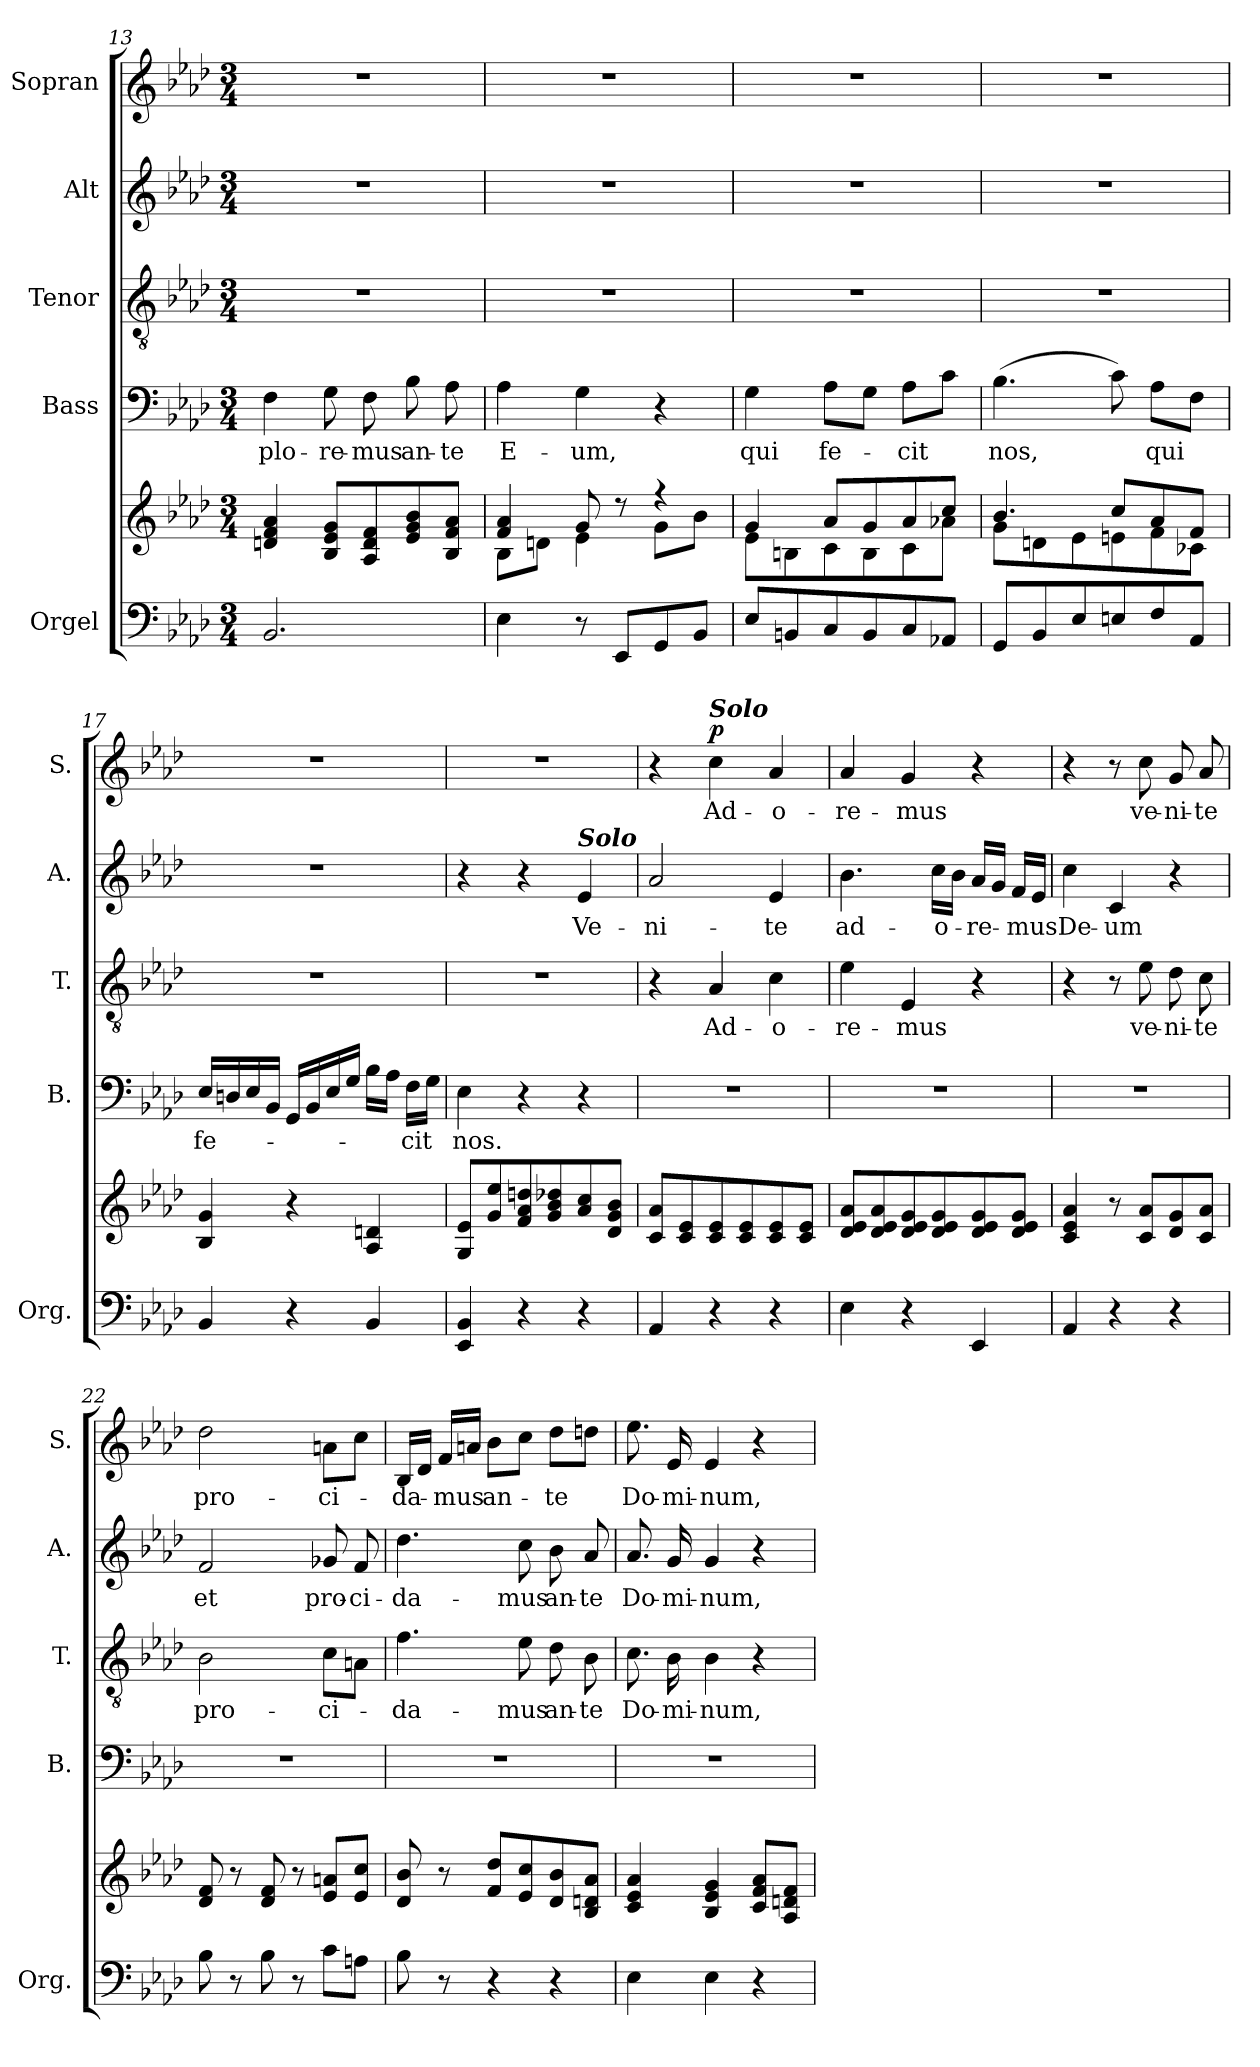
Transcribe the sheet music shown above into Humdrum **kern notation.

**kern	**kern	**kern	**text	**kern	**text	**kern	**text	**kern	**text	**dynam
*part5	*part5	*part4	*part4	*part3	*part3	*part2	*part2	*part1	*part1	*part1
*staff6	*staff5	*staff4	*staff4	*staff3	*staff3	*staff2	*staff2	*staff1	*staff1	*staff1
*I"Orgel	*	*I"Bass	*	*I"Tenor	*	*I"Alt	*	*I"Sopran	*	*
*I'Org.	*	*I'B.	*	*I'T.	*	*I'A.	*	*I'S.	*	*
*clefF4	*clefG2	*clefF4	*	*clefGv2	*	*clefG2	*	*clefG2	*	*
*k[b-e-a-d-]	*k[b-e-a-d-]	*k[b-e-a-d-]	*	*k[b-e-a-d-]	*	*k[b-e-a-d-]	*	*k[b-e-a-d-]	*	*
*A-:	*A-:	*A-:	*	*A-:	*	*A-:	*	*A-:	*	*
*M3/4	*M3/4	*M3/4	*	*M3/4	*	*M3/4	*	*M3/4	*	*
=13	=13	=13	=13	=13	=13	=13	=13	=13	=13	=13
!	!	!	!LO:LY:b	!	!	!	!	!	!	!
2.BB-/	4dn/ 4f/ 4a-/	4F\	plo-	2.r	.	2.r	.	2.r	.	.
!	!	!	!LO:LY:b	!	!	!	!	!	!	!
.	8B-/ 8e-/ 8g/L	8G\	-re-	.	.	.	.	.	.	.
!	!	!	!LO:LY:b	!	!	!	!	!	!	!
.	8A-/ 8d/ 8f/	8F\	-mus	.	.	.	.	.	.	.
!	!	!	!LO:LY:b	!	!	!	!	!	!	!
.	8e-/ 8g/ 8b-/	8B-\	an-	.	.	.	.	.	.	.
!	!	!	!LO:LY:b	!	!	!	!	!	!	!
.	8B-/ 8f/ 8a-/J	8A-\	-te	.	.	.	.	.	.	.
=14	=14	=14	=14	=14	=14	=14	=14	=14	=14	=14
*	*^	*	*	*	*	*	*	*	*	*
!	!	!	!	!LO:LY:b	!	!	!	!	!	!	!
4E-\	4f/ 4a-/	8B-\L	4A-\	E-	2.r	.	2.r	.	2.r	.	.
.	.	8dn\J	.	.	.	.	.	.	.	.	.
!	!	!	!	!LO:LY:b	!	!	!	!	!	!	!
8r	8g/	4e-\	4G\	-um,	.	.	.	.	.	.	.
8EE-/L	8rdd	.	.	.	.	.	.	.	.	.	.
8GG/	4ree	8g\L	4r	.	.	.	.	.	.	.	.
8BB-/J	.	8b-\J	.	.	.	.	.	.	.	.	.
!!LO:PB:g=z
=15	=15	=15	=15	=15	=15	=15	=15	=15	=15	=15	=15
!	!	!	!	!LO:LY:b	!	!	!	!	!	!	!
8E-/L	4g/	8e-\L	4G\	qui	2.r	.	2.r	.	2.r	.	.
8BBn/	.	8Bn\	.	.	.	.	.	.	.	.	.
!	!	!	!	!LO:LY:b	!	!	!	!	!	!	!
8C/	8a-/L	8c\	8A-\L	fe-	.	.	.	.	.	.	.
8BB/	8g/	8B\	8G\J	.	.	.	.	.	.	.	.
!	!	!	!	!LO:LY:b	!	!	!	!	!	!	!
8C/	8a-/	8c\	8A-\L	-cit	.	.	.	.	.	.	.
8AA-X/J	8cc/J	8a-X\J	8c\J	.	.	.	.	.	.	.	.
=16	=16	=16	=16	=16	=16	=16	=16	=16	=16	=16	=16
!	!	!	!	!LO:LY:b	!	!	!	!	!	!	!
8GG/L	4.b-/	8g\L	(>4.B-\	nos,	2.r	.	2.r	.	2.r	.	.
8BB-/	.	8dn\	.	.	.	.	.	.	.	.	.
8E-/	.	8e-\	.	.	.	.	.	.	.	.	.
8En/	8cc/L	8en\	8c\)	.	.	.	.	.	.	.	.
!	!	!	!	!LO:LY:b	!	!	!	!	!	!	!
8F/	8a-/	8f\	8A-\L	qui	.	.	.	.	.	.	.
8AA-/J	8f/J	8c-X\J	8F\J	.	.	.	.	.	.	.	.
=17	=17	=17	=17	=17	=17	=17	=17	=17	=17	=17	=17
!	!	!	!	!LO:LY:b	!	!	!	!	!	!	!
*	*v	*v	*	*	*	*	*	*	*	*	*
4BB-/	4B-/ 4g/	16E-/LL	fe-	2.r	.	2.r	.	2.r	.	.
.	.	16Dn/	.	.	.	.	.	.	.	.
.	.	16E-/	.	.	.	.	.	.	.	.
.	.	16BB-/JJ	.	.	.	.	.	.	.	.
4r	4r	16GG/LL	.	.	.	.	.	.	.	.
.	.	16BB-/	.	.	.	.	.	.	.	.
.	.	16E-/	.	.	.	.	.	.	.	.
.	.	16G/JJ	.	.	.	.	.	.	.	.
4BB-/	4A-/ 4dn/	16B-\LL	.	.	.	.	.	.	.	.
.	.	16A-\JJ	.	.	.	.	.	.	.	.
!	!	!	!LO:LY:b	!	!	!	!	!	!	!
.	.	16F\LL	-cit	.	.	.	.	.	.	.
.	.	16G\JJ	.	.	.	.	.	.	.	.
=18	=18	=18	=18	=18	=18	=18	=18	=18	=18	=18
!	!	!	!LO:LY:b	!	!	!	!	!	!	!
4EE-/ 4BB-/	8G/ 8e-/L	4E-\	nos.	2.r	.	4r	.	2.r	.	.
.	8g/ 8ee-/	.	.	.	.	.	.	.	.	.
4r	8f/ 8a-/ 8ddn/	4r	.	.	.	4r	.	.	.	.
.	8g/ 8b-/ 8dd-X/	.	.	.	.	.	.	.	.	.
!	!	!	!	!	!	!LO:TX:a:Bi:t=Solo	!	!	!	!
!	!	!	!	!	!	!	!LO:LY:b	!	!	!
4r	8a-/ 8cc/	4r	.	.	.	4e-/	Ve-	.	.	.
.	8d-/ 8g/ 8b-/J	.	.	.	.	.	.	.	.	.
=19	=19	=19	=19	=19	=19	=19	=19	=19	=19	=19
!	!	!	!	!	!	!	!LO:LY:b	!	!	!
4AA-/	8c/ 8a-/L	2.r	.	4r	.	2a-/	-ni-	4r	.	.
.	8c/ 8e-/	.	.	.	.	.	.	.	.	.
!	!	!	!	!	!	!	!	!LO:TX:a:Bi:t=Solo	!	!
!	!	!	!	!	!LO:LY:b	!	!	!	!LO:LY:b	!LO:DY:a
4r	8c/ 8e-/	.	.	4A-/	Ad-	.	.	4cc\	Ad-	p
.	8c/ 8e-/	.	.	.	.	.	.	.	.	.
!	!	!	!	!	!LO:LY:b	!	!LO:LY:b	!	!LO:LY:b	!
4r	8c/ 8e-/	.	.	4c\	-o-	4e-/	-te	4a-/	-o-	.
.	8c/ 8e-/J	.	.	.	.	.	.	.	.	.
=20	=20	=20	=20	=20	=20	=20	=20	=20	=20	=20
!	!	!	!	!	!LO:LY:b	!	!LO:LY:b	!	!LO:LY:b	!
4E-\	8d-/ 8e-/ 8a-/L	2.r	.	4e-\	-re-	4.b-\	ad-	4a-/	-re-	.
.	8d-/ 8e-/ 8a-/	.	.	.	.	.	.	.	.	.
!	!	!	!	!	!LO:LY:b	!	!	!	!LO:LY:b	!
4r	8d-/ 8e-/ 8g/	.	.	4E-/	-mus	.	.	4g/	-mus	.
!	!	!	!	!	!	!	!LO:LY:b	!	!	!
.	8d-/ 8e-/ 8g/	.	.	.	.	16cc\LL	-o-	.	.	.
.	.	.	.	.	.	16b-\JJ	.	.	.	.
!	!	!	!	!	!	!	!LO:LY:b	!	!	!
4EE-/	8d-/ 8e-/ 8g/	.	.	4r	.	16a-/LL	-re-	4r	.	.
.	.	.	.	.	.	16g/JJ	.	.	.	.
!	!	!	!	!	!	!	!LO:LY:b	!	!	!
.	8d-/ 8e-/ 8g/J	.	.	.	.	16f/LL	-mus	.	.	.
.	.	.	.	.	.	16e-/JJ	.	.	.	.
!!LO:LB:g=z
=21	=21	=21	=21	=21	=21	=21	=21	=21	=21	=21
!	!	!	!	!	!	!	!LO:LY:b	!	!	!
4AA-/	4c/ 4e-/ 4a-/	2.r	.	4r	.	4cc\	De-	4r	.	.
!	!	!	!	!	!	!	!LO:LY:b	!	!	!
4r	8r	.	.	8r	.	4c/	-um	8r	.	.
!	!	!	!	!	!LO:LY:b	!	!	!	!LO:LY:b	!
.	8c/ 8a-/L	.	.	8e-\	ve-	.	.	8cc\	ve-	.
!	!	!	!	!	!LO:LY:b	!	!	!	!LO:LY:b	!
4r	8d-/ 8g/	.	.	8d-\	-ni-	4r	.	8g/	-ni-	.
!	!	!	!	!	!LO:LY:b	!	!	!	!LO:LY:b	!
.	8c/ 8a-/J	.	.	8c\	-te	.	.	8a-/	-te	.
=22	=22	=22	=22	=22	=22	=22	=22	=22	=22	=22
!	!	!	!	!	!LO:LY:b	!	!LO:LY:b	!	!LO:LY:b	!
8B-\	8d-/ 8f/	2.r	.	2B-\	pro-	2f/	et	2dd-\	pro-	.
8r	8r	.	.	.	.	.	.	.	.	.
8B-\	8d-/ 8f/	.	.	.	.	.	.	.	.	.
8r	8r	.	.	.	.	.	.	.	.	.
!	!	!	!	!	!LO:LY:b	!	!LO:LY:b	!	!LO:LY:b	!
8c\L	8e-/ 8an/L	.	.	8c\L	-ci-	8g-X/	pro-	8an\L	-ci-	.
!	!	!	!	!	!	!	!LO:LY:b	!	!	!
8An\J	8e-/ 8cc/J	.	.	8An\J	.	8f/	-ci-	8cc\J	.	.
=23	=23	=23	=23	=23	=23	=23	=23	=23	=23	=23
!	!	!	!	!	!LO:LY:b	!	!LO:LY:b	!	!LO:LY:b	!
8B-\	8d-/ 8b-/	2.r	.	4.f\	-da-	4.dd-\	-da-	16B-/LL	-da-	.
.	.	.	.	.	.	.	.	16d-/JJ	.	.
!	!	!	!	!	!	!	!	!	!LO:LY:b	!
8r	8r	.	.	.	.	.	.	16f/LL	-mus	.
.	.	.	.	.	.	.	.	16an/JJ	.	.
!	!	!	!	!	!	!	!	!	!LO:LY:b	!
4r	8f/ 8dd-/L	.	.	.	.	.	.	8b-\L	an-	.
!	!	!	!	!	!LO:LY:b	!	!LO:LY:b	!	!	!
.	8e-/ 8cc/	.	.	8e-\	-mus	8cc\	-mus	8cc\J	.	.
!	!	!	!	!	!LO:LY:b	!	!LO:LY:b	!	!LO:LY:b	!
4r	8d-/ 8b-/	.	.	8d-\	an-	8b-\	an-	8dd-\L	-te	.
!	!	!	!	!	!LO:LY:b	!	!LO:LY:b	!	!	!
.	8B-/ 8dn/ 8a-/J	.	.	8B-\	-te	8a-/	-te	8ddn\J	.	.
=24	=24	=24	=24	=24	=24	=24	=24	=24	=24	=24
!	!	!	!	!	!LO:LY:b	!	!LO:LY:b	!	!LO:LY:b	!
4E-\	4c/ 4e-/ 4a-/	2.r	.	8.c\	Do-	8.a-/	Do-	8.ee-\	Do-	.
!	!	!	!	!	!LO:LY:b	!	!LO:LY:b	!	!LO:LY:b	!
.	.	.	.	16B-\	-mi-	16g/	-mi-	16e-/	-mi-	.
!	!	!	!	!	!LO:LY:b	!	!LO:LY:b	!	!LO:LY:b	!
4E-\	4B-/ 4e-/ 4g/	.	.	4B-\	-num,	4g/	-num,	4e-/	-num,	.
4r	8c/ 8f/ 8a-/L	.	.	4r	.	4r	.	4r	.	.
.	8A-/ 8dn/ 8f/J	.	.	.	.	.	.	.	.	.
=	=	=	=	=	=	=	=	=	=	=
*-	*-	*-	*-	*-	*-	*-	*-	*-	*-	*-
